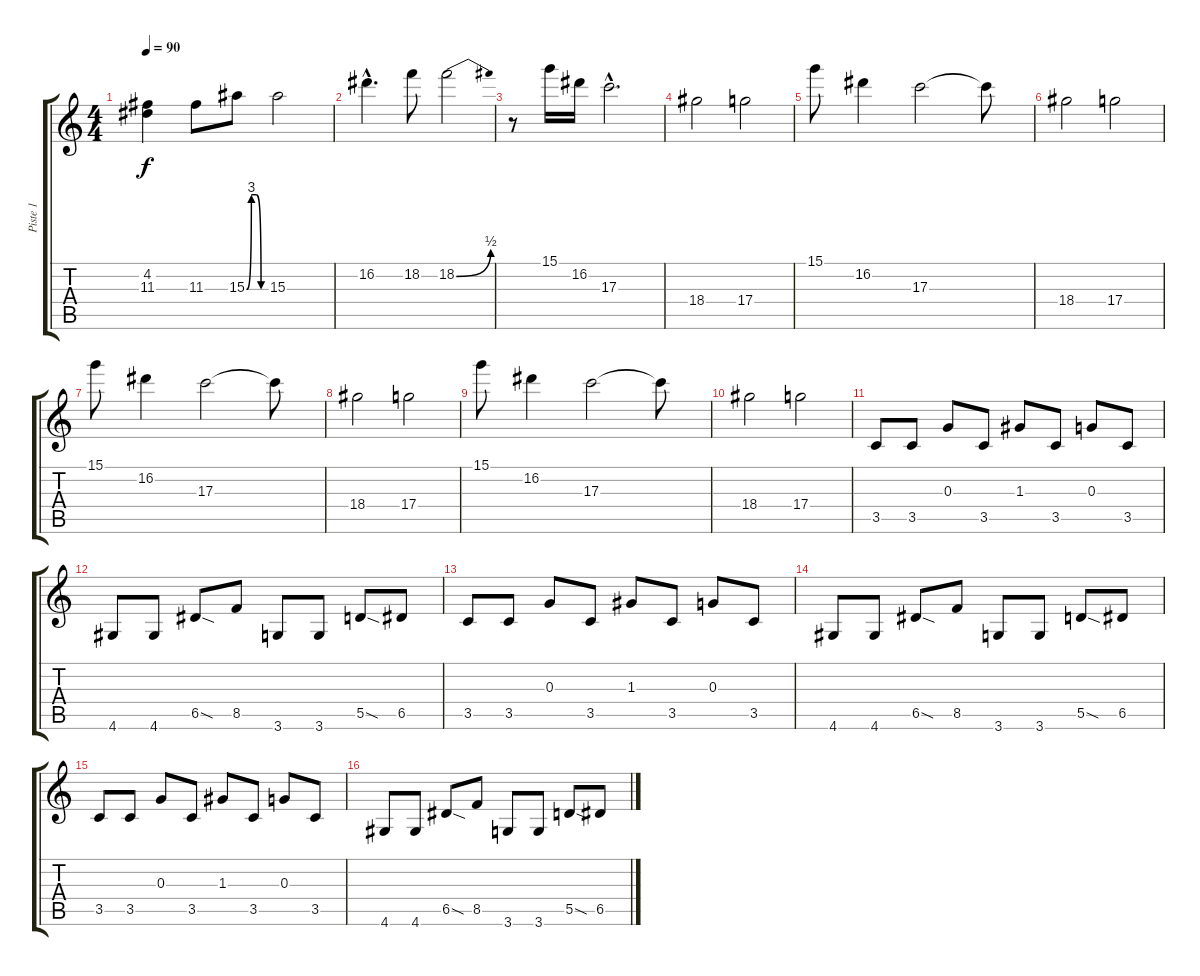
\track ("Piste 1" "Piste 1") {instrument distortionguitar}
\staff {score tabs}
\tuning (E4 B3 G3 D3 A2 E2) {hide}
\ts (4 4)
\tempo 90
\clef g2
\ks c
(4.2{t} 11.3{t}).4{dy f} 11.3.8 15.3{be (custom 0 0 15 12 30 12 45 0 60 0)}.8 15.3.2 |
16.2{hac}.4{d} 18.2.8 18.2{be (bend 0 0 60 2)}.2 |
r.8 15.1.16 16.2.16 17.3{hac}.2{d} |
18.4.2 17.4.2 |
15.1.8 16.2.4 17.3.2 17.3{t}.8 |
18.4.2 17.4.2 |
15.1.8 16.2.4 17.3.2 17.3{t}.8 |
18.4.2 17.4.2 |
15.1.8 16.2.4 17.3.2 17.3{t}.8 |
18.4.2 17.4.2 |
3.5.8 3.5.8 0.3.8 3.5.8 1.3.8 3.5.8 0.3.8 3.5.8 |
4.6.8 4.6.8 6.5{sod}.8 8.5.8 3.6.8 3.6.8 5.5{sod}.8 6.5.8 |
3.5.8 3.5.8 0.3.8 3.5.8 1.3.8 3.5.8 0.3.8 3.5.8 |
4.6.8 4.6.8 6.5{sod}.8 8.5.8 3.6.8 3.6.8 5.5{sod}.8 6.5.8 |
3.5.8 3.5.8 0.3.8 3.5.8 1.3.8 3.5.8 0.3.8 3.5.8 |
4.6.8 4.6.8 6.5{sod}.8 8.5.8 3.6.8 3.6.8 5.5{sod}.8 6.5.8
